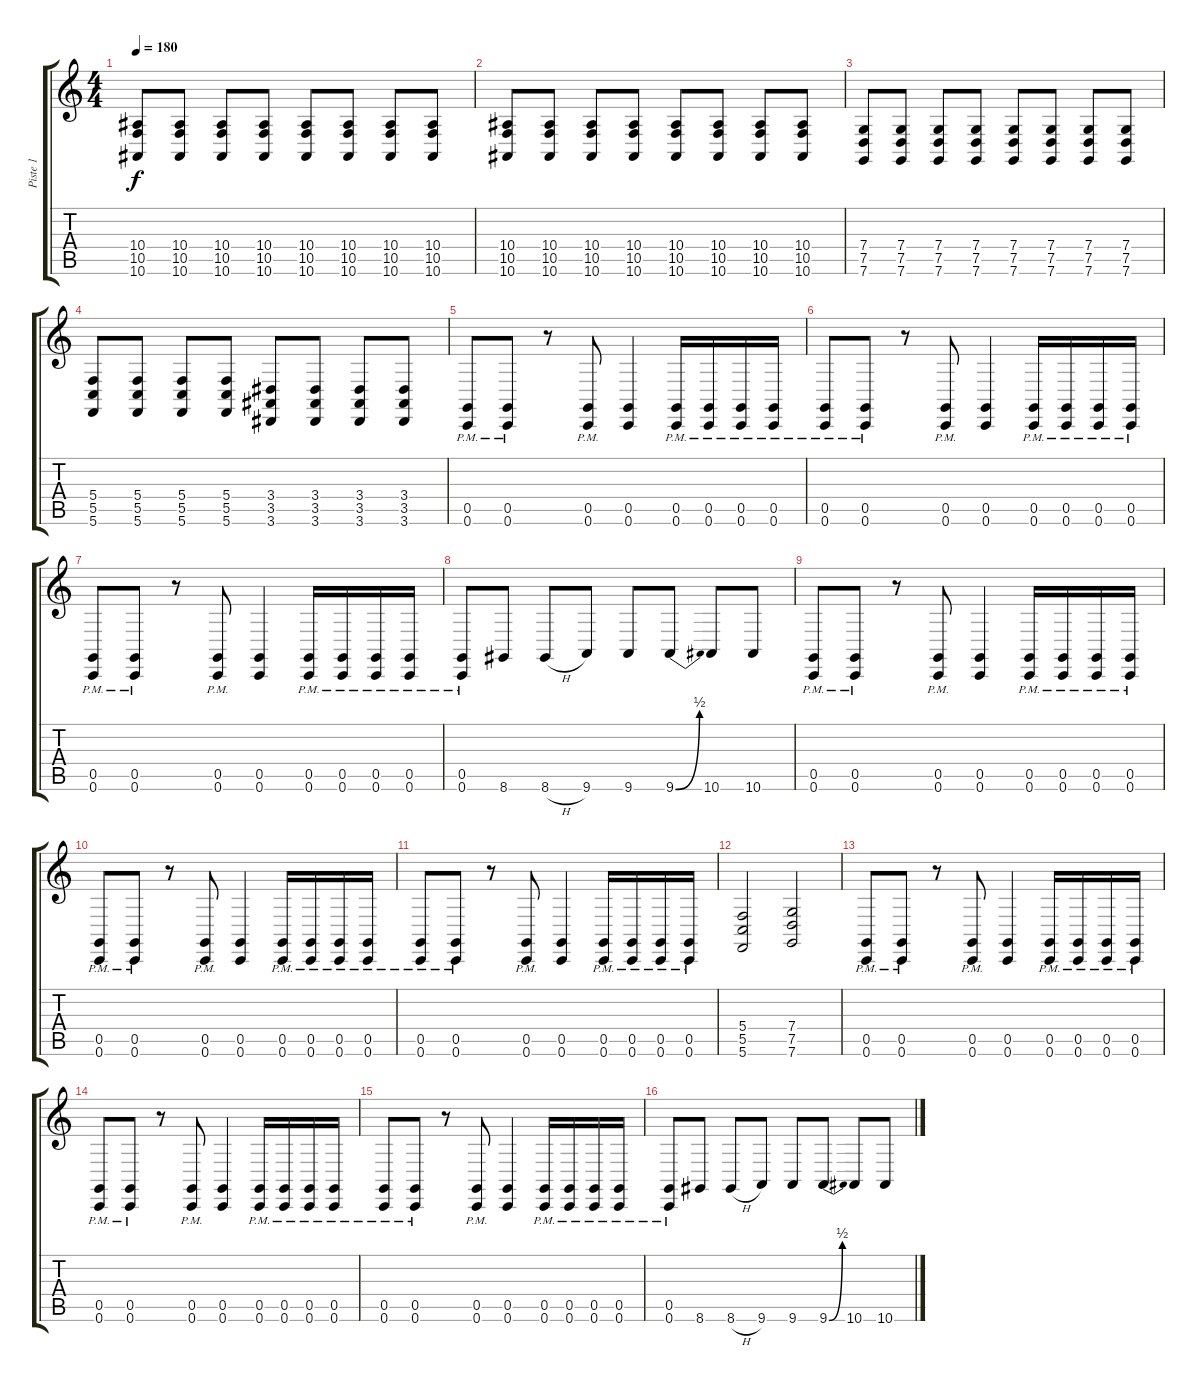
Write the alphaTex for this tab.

\track ("Piste 1" "Piste 1") {instrument stringensemble1}
\staff {score tabs}
\tuning (D4 A3 F3 C3 G2 C2) {hide}
\ts (4 4)
\tempo 180
\clef g2
\ks c
(10.4 10.5 10.6).8{dy f} (10.4 10.5 10.6).8 (10.4 10.5 10.6).8 (10.4 10.5 10.6).8 (10.4 10.5 10.6).8 (10.4 10.5 10.6).8 (10.4 10.5 10.6).8 (10.4 10.5 10.6).8 |
(10.4 10.5 10.6).8 (10.4 10.5 10.6).8 (10.4 10.5 10.6).8 (10.4 10.5 10.6).8 (10.4 10.5 10.6).8 (10.4 10.5 10.6).8 (10.4 10.5 10.6).8 (10.4 10.5 10.6).8 |
(7.4 7.5 7.6).8 (7.4 7.5 7.6).8 (7.4 7.5 7.6).8 (7.4 7.5 7.6).8 (7.4 7.5 7.6).8 (7.4 7.5 7.6).8 (7.4 7.5 7.6).8 (7.4 7.5 7.6).8 |
(5.4 5.5 5.6).8 (5.4 5.5 5.6).8 (5.4 5.5 5.6).8 (5.4 5.5 5.6).8 (3.4 3.5 3.6).8 (3.4 3.5 3.6).8 (3.4 3.5 3.6).8 (3.4 3.5 3.6).8 |
(0.5{pm} 0.6{pm}).8 (0.5{pm} 0.6{pm}).8 r.8 (0.5{pm} 0.6{pm}).8 (0.5 0.6).4 (0.5{pm} 0.6{pm}).16 (0.5{pm} 0.6{pm}).16 (0.5{pm} 0.6{pm}).16 (0.5{pm} 0.6{pm}).16 |
(0.5{pm} 0.6{pm}).8 (0.5{pm} 0.6{pm}).8 r.8 (0.5{pm} 0.6{pm}).8 (0.5 0.6).4 (0.5{pm} 0.6{pm}).16 (0.5{pm} 0.6{pm}).16 (0.5{pm} 0.6{pm}).16 (0.5{pm} 0.6{pm}).16 |
(0.5{pm} 0.6{pm}).8 (0.5{pm} 0.6{pm}).8 r.8 (0.5{pm} 0.6{pm}).8 (0.5 0.6).4 (0.5{pm} 0.6{pm}).16 (0.5{pm} 0.6{pm}).16 (0.5{pm} 0.6{pm}).16 (0.5{pm} 0.6{pm}).16 |
(0.5{pm} 0.6{pm}).8 8.6.8 8.6{h}.8 9.6.8 9.6.8 9.6{be (bend 0 0 60 2)}.8 10.6.8 10.6.8 |
(0.5{pm} 0.6{pm}).8 (0.5{pm} 0.6{pm}).8 r.8 (0.5{pm} 0.6{pm}).8 (0.5 0.6).4 (0.5{pm} 0.6{pm}).16 (0.5{pm} 0.6{pm}).16 (0.5{pm} 0.6{pm}).16 (0.5{pm} 0.6{pm}).16 |
(0.5{pm} 0.6{pm}).8 (0.5{pm} 0.6{pm}).8 r.8 (0.5{pm} 0.6{pm}).8 (0.5 0.6).4 (0.5{pm} 0.6{pm}).16 (0.5{pm} 0.6{pm}).16 (0.5{pm} 0.6{pm}).16 (0.5{pm} 0.6{pm}).16 |
(0.5{pm} 0.6{pm}).8 (0.5{pm} 0.6{pm}).8 r.8 (0.5{pm} 0.6{pm}).8 (0.5 0.6).4 (0.5{pm} 0.6{pm}).16 (0.5{pm} 0.6{pm}).16 (0.5{pm} 0.6{pm}).16 (0.5{pm} 0.6{pm}).16 |
(5.4 5.5 5.6).2 (7.4 7.5 7.6).2 |
(0.5{pm} 0.6{pm}).8 (0.5{pm} 0.6{pm}).8 r.8 (0.5{pm} 0.6{pm}).8 (0.5 0.6).4 (0.5{pm} 0.6{pm}).16 (0.5{pm} 0.6{pm}).16 (0.5{pm} 0.6{pm}).16 (0.5{pm} 0.6{pm}).16 |
(0.5{pm} 0.6{pm}).8 (0.5{pm} 0.6{pm}).8 r.8 (0.5{pm} 0.6{pm}).8 (0.5 0.6).4 (0.5{pm} 0.6{pm}).16 (0.5{pm} 0.6{pm}).16 (0.5{pm} 0.6{pm}).16 (0.5{pm} 0.6{pm}).16 |
(0.5{pm} 0.6{pm}).8 (0.5{pm} 0.6{pm}).8 r.8 (0.5{pm} 0.6{pm}).8 (0.5 0.6).4 (0.5{pm} 0.6{pm}).16 (0.5{pm} 0.6{pm}).16 (0.5{pm} 0.6{pm}).16 (0.5{pm} 0.6{pm}).16 |
(0.5{pm} 0.6{pm}).8 8.6.8 8.6{h}.8 9.6.8 9.6.8 9.6{be (bend 0 0 60 2)}.8 10.6.8 10.6.8
